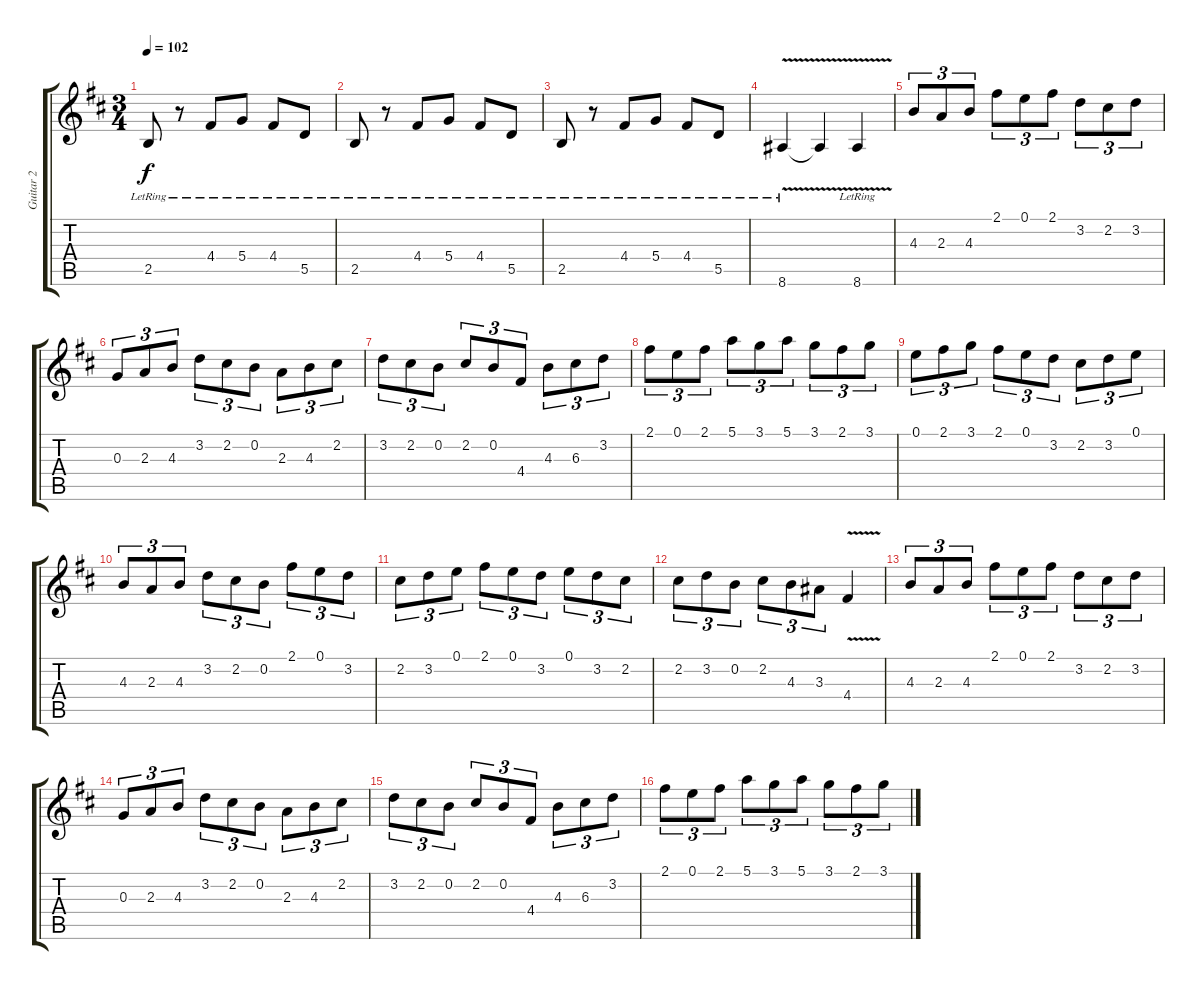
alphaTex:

\track ("Guitar 2" "Guitar 2") {instrument acousticguitarsteel}
\staff {score tabs}
\tuning (E4 B3 G3 D3 A2 D2) {hide}
\ts (3 4)
\tempo 102
\clef g2
\ks d
2.5{lr}.8{dy f} r.8 4.4{lr}.8 5.4{lr}.8 4.4{lr}.8 5.5{lr}.8 |
2.5{lr}.8 r.8 4.4{lr}.8 5.4{lr}.8 4.4{lr}.8 5.5{lr}.8 |
2.5{lr}.8 r.8 4.4{lr}.8 5.4{lr}.8 4.4{lr}.8 5.5{lr}.8 |
8.6{v lr}.4 8.6{t}.4 8.6{v lr}.4 |
4.3.8{tu (3 2)} 2.3.8{tu (3 2)} 4.3.8{tu (3 2)} 2.1.8{tu (3 2)} 0.1.8{tu (3 2)} 2.1.8{tu (3 2)} 3.2.8{tu (3 2)} 2.2.8{tu (3 2)} 3.2.8{tu (3 2)} |
0.3.8{tu (3 2)} 2.3.8{tu (3 2)} 4.3.8{tu (3 2)} 3.2.8{tu (3 2)} 2.2.8{tu (3 2)} 0.2.8{tu (3 2)} 2.3.8{tu (3 2)} 4.3.8{tu (3 2)} 2.2.8{tu (3 2)} |
3.2.8{tu (3 2)} 2.2.8{tu (3 2)} 0.2.8{tu (3 2)} 2.2.8{tu (3 2)} 0.2.8{tu (3 2)} 4.4.8{tu (3 2)} 4.3.8{tu (3 2)} 6.3.8{tu (3 2)} 3.2.8{tu (3 2)} |
2.1.8{tu (3 2)} 0.1.8{tu (3 2)} 2.1.8{tu (3 2)} 5.1.8{tu (3 2)} 3.1.8{tu (3 2)} 5.1.8{tu (3 2)} 3.1.8{tu (3 2)} 2.1.8{tu (3 2)} 3.1.8{tu (3 2)} |
0.1.8{tu (3 2)} 2.1.8{tu (3 2)} 3.1.8{tu (3 2)} 2.1.8{tu (3 2)} 0.1.8{tu (3 2)} 3.2.8{tu (3 2)} 2.2.8{tu (3 2)} 3.2.8{tu (3 2)} 0.1.8{tu (3 2)} |
4.3.8{tu (3 2)} 2.3.8{tu (3 2)} 4.3.8{tu (3 2)} 3.2.8{tu (3 2)} 2.2.8{tu (3 2)} 0.2.8{tu (3 2)} 2.1.8{tu (3 2)} 0.1.8{tu (3 2)} 3.2.8{tu (3 2)} |
2.2.8{tu (3 2)} 3.2.8{tu (3 2)} 0.1.8{tu (3 2)} 2.1.8{tu (3 2)} 0.1.8{tu (3 2)} 3.2.8{tu (3 2)} 0.1.8{tu (3 2)} 3.2.8{tu (3 2)} 2.2.8{tu (3 2)} |
2.2.8{tu (3 2)} 3.2.8{tu (3 2)} 0.2.8{tu (3 2)} 2.2.8{tu (3 2)} 4.3.8{tu (3 2)} 3.3.8{tu (3 2)} 4.4{v}.4 |
4.3.8{tu (3 2)} 2.3.8{tu (3 2)} 4.3.8{tu (3 2)} 2.1.8{tu (3 2)} 0.1.8{tu (3 2)} 2.1.8{tu (3 2)} 3.2.8{tu (3 2)} 2.2.8{tu (3 2)} 3.2.8{tu (3 2)} |
0.3.8{tu (3 2)} 2.3.8{tu (3 2)} 4.3.8{tu (3 2)} 3.2.8{tu (3 2)} 2.2.8{tu (3 2)} 0.2.8{tu (3 2)} 2.3.8{tu (3 2)} 4.3.8{tu (3 2)} 2.2.8{tu (3 2)} |
3.2.8{tu (3 2)} 2.2.8{tu (3 2)} 0.2.8{tu (3 2)} 2.2.8{tu (3 2)} 0.2.8{tu (3 2)} 4.4.8{tu (3 2)} 4.3.8{tu (3 2)} 6.3.8{tu (3 2)} 3.2.8{tu (3 2)} |
2.1.8{tu (3 2)} 0.1.8{tu (3 2)} 2.1.8{tu (3 2)} 5.1.8{tu (3 2)} 3.1.8{tu (3 2)} 5.1.8{tu (3 2)} 3.1.8{tu (3 2)} 2.1.8{tu (3 2)} 3.1.8{tu (3 2)}
